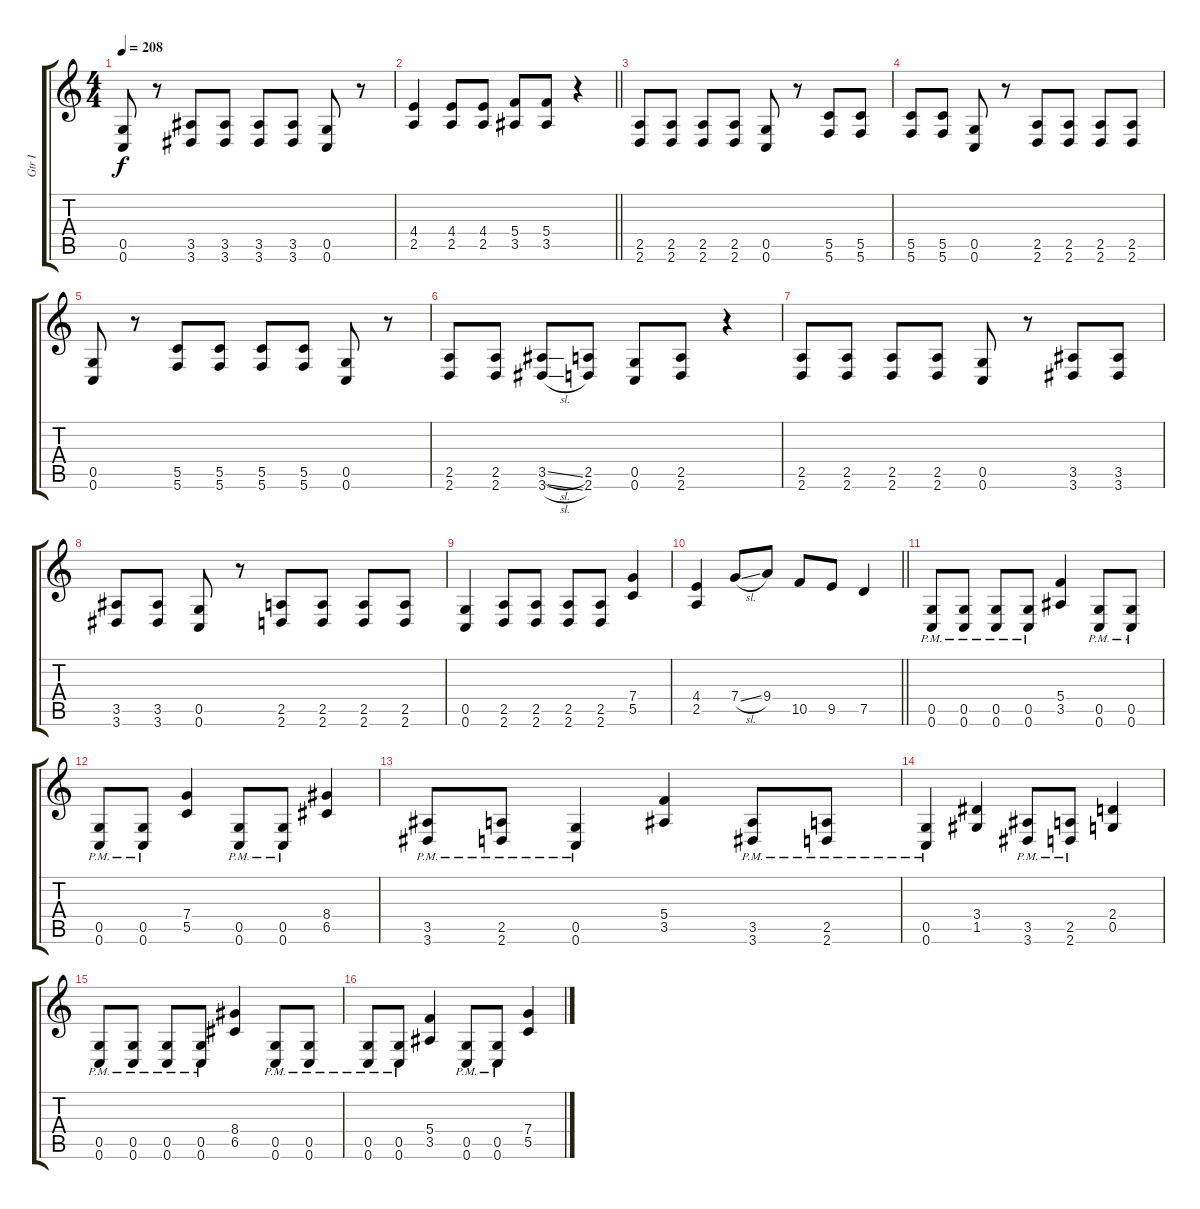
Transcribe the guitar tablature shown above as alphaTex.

\track ("Gtr I" "Gtr I") {instrument overdrivenguitar}
\staff {score tabs}
\tuning (D4 A3 F3 C3 G2 C2) {hide}
\ts (4 4)
\tempo 208
\clef g2
\ks c
(0.5 0.6).8{dy f} r.8 (3.5 3.6).8 (3.5 3.6).8 (3.5 3.6).8 (3.5 3.6).8 (0.5 0.6).8 r.8 |
\barLineRight lightlight
(4.4 2.5).4 (4.4 2.5).8 (4.4 2.5).8 (5.4 3.5).8 (5.4 3.5).8 r.4 |
(2.5 2.6).8 (2.5 2.6).8 (2.5 2.6).8 (2.5 2.6).8 (0.5 0.6).8 r.8 (5.5 5.6).8 (5.5 5.6).8 |
(5.5 5.6).8 (5.5 5.6).8 (0.5 0.6).8 r.8 (2.5 2.6).8 (2.5 2.6).8 (2.5 2.6).8 (2.5 2.6).8 |
(0.5 0.6).8 r.8 (5.5 5.6).8 (5.5 5.6).8 (5.5 5.6).8 (5.5 5.6).8 (0.5 0.6).8 r.8 |
(2.5 2.6).8 (2.5 2.6).8 (3.5{sl} 3.6{sl}).8 (2.5 2.6).8 (0.5 0.6).8 (2.5 2.6).8 r.4 |
(2.5 2.6).8 (2.5 2.6).8 (2.5 2.6).8 (2.5 2.6).8 (0.5 0.6).8 r.8 (3.5 3.6).8 (3.5 3.6).8 |
(3.5 3.6).8 (3.5 3.6).8 (0.5 0.6).8 r.8 (2.5 2.6).8 (2.5 2.6).8 (2.5 2.6).8 (2.5 2.6).8 |
(0.5 0.6).4 (2.5 2.6).8 (2.5 2.6).8 (2.5 2.6).8 (2.5 2.6).8 (7.4 5.5).4 |
\barLineRight lightlight
(4.4 2.5).4 7.4{sl}.8 9.4.8 10.5.8 9.5.8 7.5.4 |
(0.5{pm} 0.6{pm}).8 (0.5{pm} 0.6{pm}).8 (0.5{pm} 0.6{pm}).8 (0.5{pm} 0.6{pm}).8 (5.4 3.5).4 (0.5{pm} 0.6{pm}).8 (0.5{pm} 0.6{pm}).8 |
(0.5{pm} 0.6{pm}).8 (0.5{pm} 0.6{pm}).8 (7.4 5.5).4 (0.5{pm} 0.6{pm}).8 (0.5{pm} 0.6{pm}).8 (8.4 6.5).4 |
(3.5{pm} 3.6{pm}).8 (2.5{pm} 2.6{pm}).8 (0.5{pm} 0.6{pm}).4 (5.4 3.5).4 (3.5{pm} 3.6{pm}).8 (2.5{pm} 2.6{pm}).8 |
(0.5{pm} 0.6{pm}).4 (3.4 1.5).4 (3.5{pm} 3.6{pm}).8 (2.5{pm} 2.6{pm}).8 (2.4 0.5).4 |
(0.5{pm} 0.6{pm}).8 (0.5{pm} 0.6{pm}).8 (0.5{pm} 0.6{pm}).8 (0.5{pm} 0.6{pm}).8 (8.4 6.5).4 (0.5{pm} 0.6{pm}).8 (0.5{pm} 0.6{pm}).8 |
(0.5{pm} 0.6{pm}).8 (0.5{pm} 0.6{pm}).8 (5.4 3.5).4 (0.5{pm} 0.6{pm}).8 (0.5{pm} 0.6{pm}).8 (7.4 5.5).4
